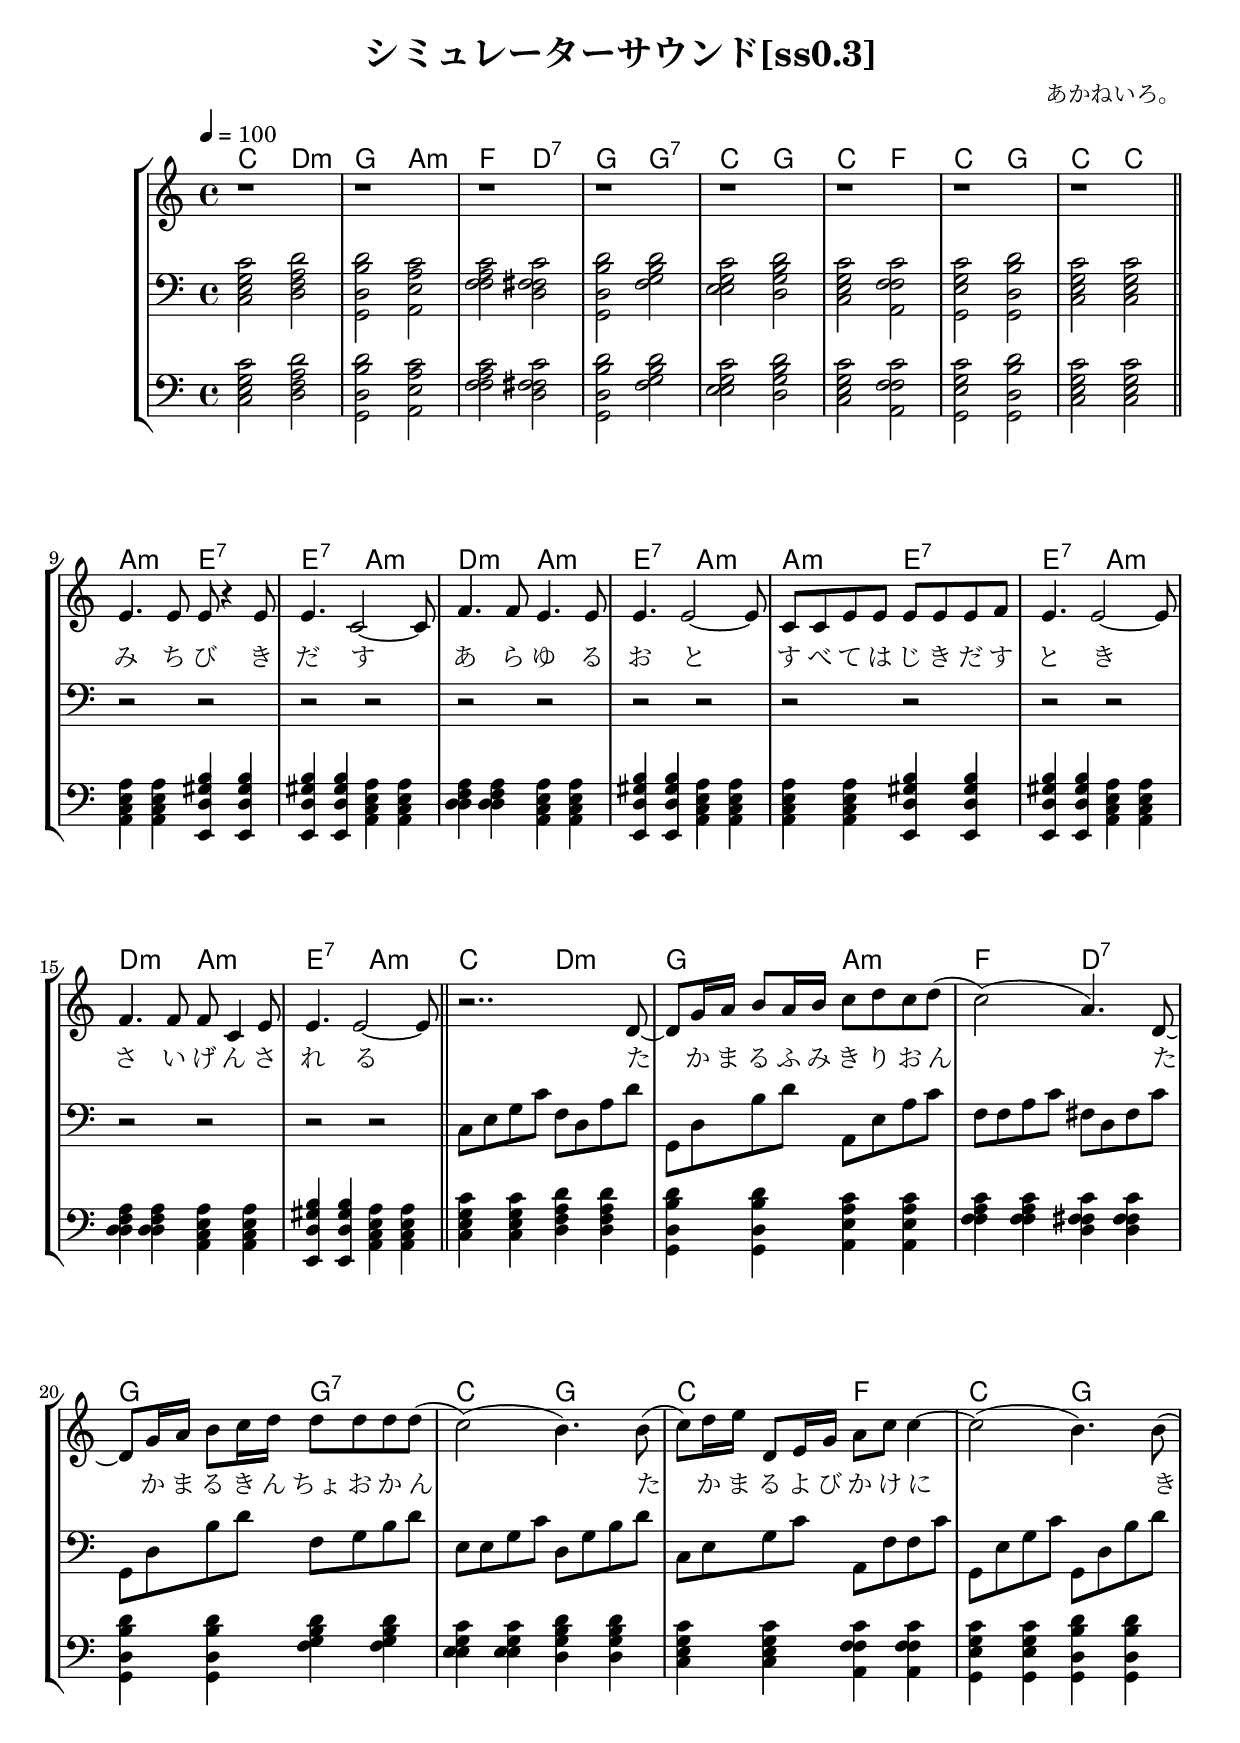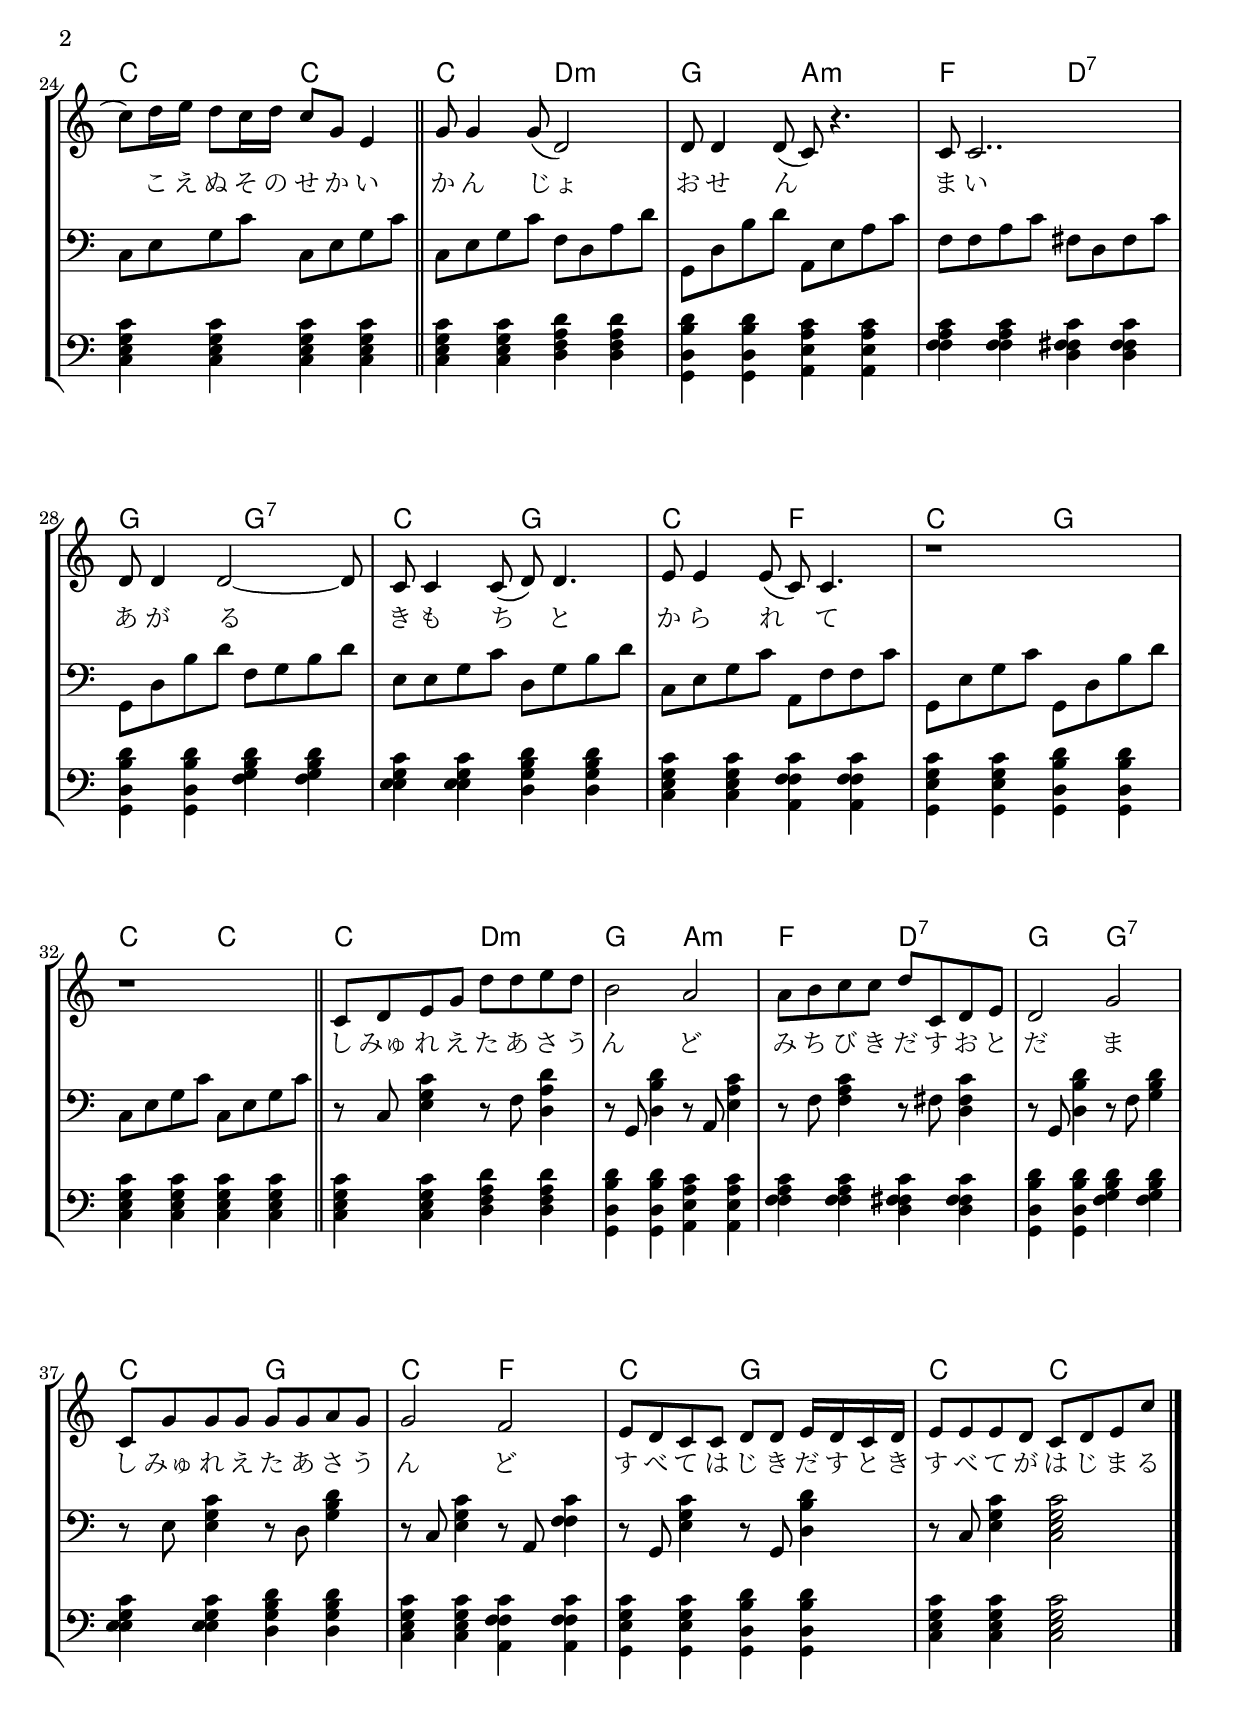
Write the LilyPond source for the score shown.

\version "2.12.1"

\header {
	title = \markup {シミュレーターサウンド[ss0.3]}
	composer = \markup \center-column {あかねいろ。}
}

harmony = \chordmode {
	c2 d:m g a:m f d:7 g g:7 c g c f c g c c 

	a:m e:7 e:7 a:m d:m a:m e:7 a:m a:m e:7 e:7 a:m d:m a:m e:7 a:m 

	c d:m g a:m f d:7 g g:7 c g c f c g c c 

	c d:m g a:m f d:7 g g:7 c g c f c g c c 

	c d:m g a:m f d:7 g g:7 c g c f c g c c 
}

melody = {
	\key c \major
	\tempo 4 = 100
	r1 | r1 | r1 | r1 | r1 | r1 | r1 | r1   
	\set Staff.midiInstrument = #"mmi0.34"
	 e'4.  e'8  e'8  r4  e'8 
	e'4.  c'2~c'8 
	f'4.  f'8  e'4.  e'8 
	e'4.  e'2~e'8 
	c'8  c'8  e'8  e'8  e'8  e'8  e'8  f'8 
	e'4.  e'2~e'8 
	f'4.  f'8  f'8  c'4  e'8 
	e'4.  e'2~e'8
	\set Staff.midiInstrument = #"mmi0.34"
	r2.. d'8~ 
	d'8  g'16  a'16  b'8  a'16  b'16  c''8  d''8  c''8  d''8 
	(c''2)  (a'4.)  d'8~ 
	d'8  g'16  a'16  b'8  c''16  d''16  d''8  d''8  d''8  d''8 
	(c''2)  (b'4.)  b'8 
	(c''8)  d''16  e''16  d'8  e'16  g'16  a'8  c''8  c''4~ 
	c''2  (b'4.)  b'8 
	(c''8)  d''16  e''16  d''8  c''16  d''16  c''8  g'8  e'4
	\set Staff.midiInstrument = #"mmi0.34"
	 g'8  g'4  g'8  (d'2) 
	d'8  d'4  d'8  (c'8)  r4. 
	c'8  c'2.. 
	d'8  d'4  d'2~d'8 
	c'8  c'4  c'8  (d'8)  d'4. 
	e'8  e'4  e'8  (c'8)  c'4.
	r1 r1 	\set Staff.midiInstrument = #"mmi0.34"
	 c'8  d'8  e'8  g'8  d''8  d''8  e''8  d''8 
	b'2  a'2 
	a'8  b'8  c''8  c''8  d''8  c'8  d'8  e'8 
	d'2  g'2 
	c'8  g'8  g'8  g'8  g'8  g'8  a'8  g'8 
	g'2  f'2 
	e'8  d'8  c'8  c'8  d'8  d'8  e'16  d'16  c'16  d'16 
	e'8  e'8  e'8  d'8  c'8  d'8  e'8  c''8
	\bar "|."
}

words = \lyricmode {
	
	み  ち  び  き  だ  す  あ  ら  ゆ  る  お  と  す  べ  て  は  じ  き  だ  す  と  き  さ  い  げ  ん  さ  れ  る  
	た  か  ま  る  ふ  み  き  り  お  ん  た  か  ま  る  き  ん  ちょ  お  か  ん  た  か  ま  る  よ  び  か  け  に  き  こ  え  ぬ  そ  の  せ  か  い  
	か  ん  じょ  お  せ  ん  ま  い  あ  が  る  き  も  ち  と  か  ら  れ  て  
	し  みゅ  れ  え  た  あ  さ  う  ん  ど  み  ち  び  き  だ  す  お  と  だ  ま  し  みゅ  れ  え  た  あ  さ  う  ん  ど  す  べ  て  は  じ  き  だ  す  と  き  す  べ  て  が  は  じ  ま  る  
}

tempochange = {
	\tempo 4 = 100
	r1 | r1 | r1 | r1 | r1 | r1 | r1 | r1 \bar "||"
	\tempo 4 = 100
	r1 | r1 | r1 | r1 | r1 | r1 | r1 | r1 \bar "||"
	\tempo 4 = 100
	r1 | r1 | r1 | r1 | r1 | r1 | r1 | r1 \bar "||"
	\tempo 4 = 100
	r1 | r1 | r1 | r1 | r1 | r1 | r1 | r1 \bar "||"
	\tempo 4 = 100
	r1 | r1 | r1 | r1 | r1 | r1 | r1 | r1 \bar "|."
}

mainacc = {
	\clef bass
	\set Staff.midiInstrument = #"Pad 2 (warm)"
	\key c \major
	\tempo 4 = 100
	<c e g c'>2
	<f d a d'>2
	<g, d b d'>2
	<a, e a c'>2
	<f f a c'>2
	<fis d fis c'>2
	<g, d b d'>2
	<f g b d'>2
	<e e g c'>2
	<d g b d'>2
	<c e g c'>2
	<a, f f c'>2
	<g, e g c'>2
	<g, d b d'>2
	<c e g c'>2
	<c e g c'>2
	\bar "||"

	\set Staff.midiInstrument = #"Lead 1 (square)"
	r2
	r2
	r2
	r2
	r2
	r2
	r2
	r2
	r2
	r2
	r2
	r2
	r2
	r2
	r2
	r2
	\bar "||"

	\set Staff.midiInstrument = #"Lead 1 (square)"
	c8 e8 g8 c'8
	f8 d8 a8 d'8
	g,8 d8 b8 d'8
	a,8 e8 a8 c'8
	f8 f8 a8 c'8
	fis8 d8 fis8 c'8
	g,8 d8 b8 d'8
	f8 g8 b8 d'8
	e8 e8 g8 c'8
	d8 g8 b8 d'8
	c8 e8 g8 c'8
	a,8 f8 f8 c'8
	g,8 e8 g8 c'8
	g,8 d8 b8 d'8
	c8 e8 g8 c'8
	c8 e8 g8 c'8
	\bar "||"

	\set Staff.midiInstrument = #"Lead 1 (square)"
	c8 e8 g8 c'8
	f8 d8 a8 d'8
	g,8 d8 b8 d'8
	a,8 e8 a8 c'8
	f8 f8 a8 c'8
	fis8 d8 fis8 c'8
	g,8 d8 b8 d'8
	f8 g8 b8 d'8
	e8 e8 g8 c'8
	d8 g8 b8 d'8
	c8 e8 g8 c'8
	a,8 f8 f8 c'8
	g,8 e8 g8 c'8
	g,8 d8 b8 d'8
	c8 e8 g8 c'8
	c8 e8 g8 c'8
	\bar "||"

	\set Staff.midiInstrument = #"Lead 1 (square)"
	r8 c <e g c'>4
	r8 f <d a d'>4
	r8 g, <d b d'>4
	r8 a, <e a c'>4
	r8 f <f a c'>4
	r8 fis <d fis c'>4
	r8 g, <d b d'>4
	r8 f <g b d'>4
	r8 e <e g c'>4
	r8 d <g b d'>4
	r8 c <e g c'>4
	r8 a, <f f c'>4
	r8 g, <e g c'>4
	r8 g, <d b d'>4
	r8 c <e g c'>4
	<c e g c'>2
	\bar "|."
}

subacc = {
	\clef bass
	\set Staff.midiInstrument = #"Acoustic grand"
	\key c \major
	\tempo 4 = 100
	<c e g c'>2
	<f d a d'>2
	<g, d b d'>2
	<a, e a c'>2
	<f f a c'>2
	<fis d fis c'>2
	<g, d b d'>2
	<f g b d'>2
	<e e g c'>2
	<d g b d'>2
	<c e g c'>2
	<a, f f c'>2
	<g, e g c'>2
	<g, d b d'>2
	<c e g c'>2
	<c e g c'>2
	\bar "||"

	\set Staff.midiInstrument = #"Acoustic grand"
	<a, c e a>4 <a, c e a>4
	<e, d gis b>4 <e, d gis b>4
	<e, d gis b>4 <e, d gis b>4
	<a, c e a>4 <a, c e a>4
	<d d f a>4 <d d f a>4
	<a, c e a>4 <a, c e a>4
	<e, d gis b>4 <e, d gis b>4
	<a, c e a>4 <a, c e a>4
	<a, c e a>4 <a, c e a>4
	<e, d gis b>4 <e, d gis b>4
	<e, d gis b>4 <e, d gis b>4
	<a, c e a>4 <a, c e a>4
	<d d f a>4 <d d f a>4
	<a, c e a>4 <a, c e a>4
	<e, d gis b>4 <e, d gis b>4
	<a, c e a>4 <a, c e a>4
	\bar "||"

	\set Staff.midiInstrument = #"Acoustic grand"
	<c e g c'>4 <c e g c'>4
	<f d a d'>4 <f d a d'>4
	<g, d b d'>4 <g, d b d'>4
	<a, e a c'>4 <a, e a c'>4
	<f f a c'>4 <f f a c'>4
	<fis d fis c'>4 <fis d fis c'>4
	<g, d b d'>4 <g, d b d'>4
	<f g b d'>4 <f g b d'>4
	<e e g c'>4 <e e g c'>4
	<d g b d'>4 <d g b d'>4
	<c e g c'>4 <c e g c'>4
	<a, f f c'>4 <a, f f c'>4
	<g, e g c'>4 <g, e g c'>4
	<g, d b d'>4 <g, d b d'>4
	<c e g c'>4 <c e g c'>4
	<c e g c'>4 <c e g c'>4
	\bar "||"

	\set Staff.midiInstrument = #"Acoustic grand"
	<c e g c'>4 <c e g c'>4
	<f d a d'>4 <f d a d'>4
	<g, d b d'>4 <g, d b d'>4
	<a, e a c'>4 <a, e a c'>4
	<f f a c'>4 <f f a c'>4
	<fis d fis c'>4 <fis d fis c'>4
	<g, d b d'>4 <g, d b d'>4
	<f g b d'>4 <f g b d'>4
	<e e g c'>4 <e e g c'>4
	<d g b d'>4 <d g b d'>4
	<c e g c'>4 <c e g c'>4
	<a, f f c'>4 <a, f f c'>4
	<g, e g c'>4 <g, e g c'>4
	<g, d b d'>4 <g, d b d'>4
	<c e g c'>4 <c e g c'>4
	<c e g c'>4 <c e g c'>4
	\bar "||"

	\set Staff.midiInstrument = #"Acoustic grand"
	<c e g c'>4 <c e g c'>4
	<f d a d'>4 <f d a d'>4
	<g, d b d'>4 <g, d b d'>4
	<a, e a c'>4 <a, e a c'>4
	<f f a c'>4 <f f a c'>4
	<fis d fis c'>4 <fis d fis c'>4
	<g, d b d'>4 <g, d b d'>4
	<f g b d'>4 <f g b d'>4
	<e e g c'>4 <e e g c'>4
	<d g b d'>4 <d g b d'>4
	<c e g c'>4 <c e g c'>4
	<a, f f c'>4 <a, f f c'>4
	<g, e g c'>4 <g, e g c'>4
	<g, d b d'>4 <g, d b d'>4
	<c e g c'>4 <c e g c'>4
	<c e g c'>2
	\bar "|."
}

percA = {
	\drummode {
	hh8 hh8 hh8 hh8 hh8 hh8 hh8 hh8  |hh8 hh8 hh8 hh8 hh4 hh8 hh8  |hh8 hh8 hh8 hh8 hh8 hh8 hh8 hh8  |hh8 hh8 hh8 hh2 r8  |hh8 hh8 hh8 hh8 hh8 hh8 hh8 hh8  |hh8 hh8 hh8 hh8 hh4 hh8 hh8  |hh8 hh8 hh8 hh8 hh8 hh8 hh8 hh8  |r8 hh2. r8  \bar "||"
	hh8 hh8 hh8 hh8 hh8 hh8 hh8 hh8  |hh8 hh8 hh8 hh8 hh4 hh8 hh8  |hh8 hh8 hh8 hh8 hh8 hh8 hh8 hh8  |hh8 hh8 hh8 hh2 r8  |hh8 hh8 hh8 hh8 hh8 hh8 hh8 hh8  |hh8 hh8 hh8 hh8 hh4 hh8 hh8  |hh8 hh8 hh8 hh8 hh8 hh8 hh8 hh8  |r8 hh2. r8  \bar "||"
	hh8 hh8 hh8 hh8 hh8 hh8 hh8 hh8  |hh8 hh8 hh8 hh8 hh4 hh8 hh8  |hh8 hh8 hh8 hh8 hh8 hh8 hh8 hh8  |hh8 hh8 hh8 hh2 r8  |hh8 hh8 hh8 hh8 hh8 hh8 hh8 hh8  |hh8 hh8 hh8 hh8 hh4 hh8 hh8  |hh8 hh8 hh8 hh8 hh8 hh8 hh8 hh8  |r8 hh2. r8  \bar "||"
	hh8 hh8 hh8 hh8 hh8 hh8 hh8 hh8  |hh8 hh8 hh8 hh8 hh4 hh8 hh8  |hh8 hh8 hh8 hh8 hh8 hh8 hh8 hh8  |hh8 hh8 hh8 hh2 r8  |hh8 hh8 hh8 hh8 hh8 hh8 hh8 hh8  |hh8 hh8 hh8 hh8 hh4 hh8 hh8  |hh8 hh8 hh8 hh8 hh8 hh8 hh8 hh8  |r8 hh2. r8  \bar "||"
	hh8 hh8 hh8 hh8 hh8 hh8 hh8 hh8  |hh8 hh8 hh8 hh8 hh4 hh8 hh8  |hh8 hh8 hh8 hh8 hh8 hh8 hh8 hh8  |hh8 hh8 hh8 hh2 r8  |hh8 hh8 hh8 hh8 hh8 hh8 hh8 hh8  |hh8 hh8 hh8 hh8 hh4 hh8 hh8  |hh8 hh8 hh8 hh8 hh8 hh8 hh8 hh8  |r8 hh2. r8  \bar "|."
	}
}

percB = {
	\drummode {
	r4 sn8. sn8 sn8. sn8. sn16  |r4 sn8. sn8 sn8. sn4  |r4 sn8. sn8 sn8. sn8. sn16  |r8 sn8 sn4 sn8 sn16 sn8 sn8 sn16  |r4 sn8. sn8 sn8. sn8. sn16  |r4 sn8. sn8 sn8. sn4  |r4 sn8. sn8 sn8. sn8. sn16  |r4 sn2 sn4  \bar "||"
	r4 sn8. sn8 sn8. sn8. sn16  |r4 sn8. sn8 sn8. sn4  |r4 sn8. sn8 sn8. sn8. sn16  |r8 sn8 sn4 sn8 sn16 sn8 sn8 sn16  |r4 sn8. sn8 sn8. sn8. sn16  |r4 sn8. sn8 sn8. sn4  |r4 sn8. sn8 sn8. sn8. sn16  |r4 sn2 sn4  \bar "||"
	r4 sn8. sn8 sn8. sn8. sn16  |r4 sn8. sn8 sn8. sn4  |r4 sn8. sn8 sn8. sn8. sn16  |r8 sn8 sn4 sn8 sn16 sn8 sn8 sn16  |r4 sn8. sn8 sn8. sn8. sn16  |r4 sn8. sn8 sn8. sn4  |r4 sn8. sn8 sn8. sn8. sn16  |r4 sn2 sn4  \bar "||"
	r4 sn8. sn8 sn8. sn8. sn16  |r4 sn8. sn8 sn8. sn4  |r4 sn8. sn8 sn8. sn8. sn16  |r8 sn8 sn4 sn8 sn16 sn8 sn8 sn16  |r4 sn8. sn8 sn8. sn8. sn16  |r4 sn8. sn8 sn8. sn4  |r4 sn8. sn8 sn8. sn8. sn16  |r4 sn2 sn4  \bar "||"
	r4 sn8. sn8 sn8. sn8. sn16  |r4 sn8. sn8 sn8. sn4  |r4 sn8. sn8 sn8. sn8. sn16  |r8 sn8 sn4 sn8 sn16 sn8 sn8 sn16  |r4 sn8. sn8 sn8. sn8. sn16  |r4 sn8. sn8 sn8. sn4  |r4 sn8. sn8 sn8. sn8. sn16  |r4 sn2 sn4  \bar "|."
	}
}

percC = {
	\drummode {
	bd8 bd4 bd2 bd8  |bd8 bd2 bd4.  |bd8 bd4 bd2 bd8  |bd4 r16 bd8. bd2  |bd8 bd4 bd2 bd8  |bd8 bd2 bd4.  |bd8 bd4 bd2 bd8  |bd8 bd4. bd4. bd8  \bar "||"
	bd8 bd4 bd2 bd8  |bd8 bd2 bd4.  |bd8 bd4 bd2 bd8  |bd4 r16 bd8. bd2  |bd8 bd4 bd2 bd8  |bd8 bd2 bd4.  |bd8 bd4 bd2 bd8  |bd8 bd4. bd4. bd8  \bar "||"
	bd8 bd4 bd2 bd8  |bd8 bd2 bd4.  |bd8 bd4 bd2 bd8  |bd4 r16 bd8. bd2  |bd8 bd4 bd2 bd8  |bd8 bd2 bd4.  |bd8 bd4 bd2 bd8  |bd8 bd4. bd4. bd8  \bar "||"
	bd8 bd4 bd2 bd8  |bd8 bd2 bd4.  |bd8 bd4 bd2 bd8  |bd4 r16 bd8. bd2  |bd8 bd4 bd2 bd8  |bd8 bd2 bd4.  |bd8 bd4 bd2 bd8  |bd8 bd4. bd4. bd8  \bar "||"
	bd8 bd4 bd2 bd8  |bd8 bd2 bd4.  |bd8 bd4 bd2 bd8  |bd4 r16 bd8. bd2  |bd8 bd4 bd2 bd8  |bd8 bd2 bd4.  |bd8 bd4 bd2 bd8  |bd8 bd4. bd4. bd8  \bar "|."
	}
}

percD = {
	\drummode {
	r1  |r2 r8 hho4.  |r1  |r4. r16 hho2 r16  |r1  |r2 r8 hho4.  |r1  |r4. r16 hho2 r16  \bar "||"
	r1  |r2 r8 hho4.  |r1  |r4. r16 hho2 r16  |r1  |r2 r8 hho4.  |r1  |r4. r16 hho2 r16  \bar "||"
	r1  |r2 r8 hho4.  |r1  |r4. r16 hho2 r16  |r1  |r2 r8 hho4.  |r1  |r4. r16 hho2 r16  \bar "||"
	r1  |r2 r8 hho4.  |r1  |r4. r16 hho2 r16  |r1  |r2 r8 hho4.  |r1  |r4. r16 hho2 r16  \bar "||"
	r1  |r2 r8 hho4.  |r1  |r4. r16 hho2 r16  |r1  |r2 r8 hho4.  |r1  |r4. r16 hho2 r16  \bar "|."
	}
}

percE = {
	\drummode {
	r1 |r1 |r1 |r1 |r1 |r1 |r1 |cymc1  \bar "||"
	r1 |r1 |r1 |r1 |r1 |r1 |r1 |cymc1  \bar "||"
	r1 |r1 |r1 |r1 |r1 |r1 |r1 |cymc1  \bar "||"
	r1 |r1 |r1 |r1 |r1 |r1 |r1 |cymc1  \bar "||"
	r1 |r1 |r1 |r1 |r1 |r1 |r1 |cymc1  \bar "|."
	}
}

percF = {
	\drummode {
	r1 |r1 |r1 |r1 |r1 |r1 |r1 |r4 r16 tommh16 tommh4. tommh4  \bar "||"
	r1 |r1 |r1 |r1 |r1 |r1 |r1 |r4 r16 tommh16 tommh4. tommh4  \bar "||"
	r1 |r1 |r1 |r1 |r1 |r1 |r1 |r4 r16 tommh16 tommh4. tommh4  \bar "||"
	r1 |r1 |r1 |r1 |r1 |r1 |r1 |r4 r16 tommh16 tommh4. tommh4  \bar "||"
	r1 |r1 |r1 |r1 |r1 |r1 |r1 |r4 r16 tommh16 tommh4. tommh4  \bar "|."
	}
}

percG = {
	\drummode {
	r1 |r1 |r1 |r1 |r1 |r1 |r1 |r4. r16 tomml4. tomml8.  \bar "||"
	r1 |r1 |r1 |r1 |r1 |r1 |r1 |r4. r16 tomml4. tomml8.  \bar "||"
	r1 |r1 |r1 |r1 |r1 |r1 |r1 |r4. r16 tomml4. tomml8.  \bar "||"
	r1 |r1 |r1 |r1 |r1 |r1 |r1 |r4. r16 tomml4. tomml8.  \bar "||"
	r1 |r1 |r1 |r1 |r1 |r1 |r1 |r4. r16 tomml4. tomml8.  \bar "|."
	}
}

percH = {
	\drummode {
	r1 |r1 |r1 |r1 |r1 |r1 |r1 |r2 r16 toml8 toml4 r16  \bar "||"
	r1 |r1 |r1 |r1 |r1 |r1 |r1 |r2 r16 toml8 toml4 r16  \bar "||"
	r1 |r1 |r1 |r1 |r1 |r1 |r1 |r2 r16 toml8 toml4 r16  \bar "||"
	r1 |r1 |r1 |r1 |r1 |r1 |r1 |r2 r16 toml8 toml4 r16  \bar "||"
	r1 |r1 |r1 |r1 |r1 |r1 |r1 |r2 r16 toml8 toml4 r16  \bar "|."
	}
}

percI = {
	\drummode {
	r1 |r1 |r1 |r1 |r1 |r1 |r1 |r2 r8 tomfh4 tomfh8  \bar "||"
	r1 |r1 |r1 |r1 |r1 |r1 |r1 |r2 r8 tomfh4 tomfh8  \bar "||"
	r1 |r1 |r1 |r1 |r1 |r1 |r1 |r2 r8 tomfh4 tomfh8  \bar "||"
	r1 |r1 |r1 |r1 |r1 |r1 |r1 |r2 r8 tomfh4 tomfh8  \bar "||"
	r1 |r1 |r1 |r1 |r1 |r1 |r1 |r2 r8 tomfh4 tomfh8  \bar "|."
	}
}

\score {
	<<
		\new StaffGroup <<
			\new ChordNames {\harmony}
			\new Voice = "melody" {\melody}
			\new Lyrics \lyricsto "melody" \words
			\new Staff = "mainacc" {\mainacc}
			\new Staff = "subacc" {\subacc}
		>>
	>>
	\layout { }
}
